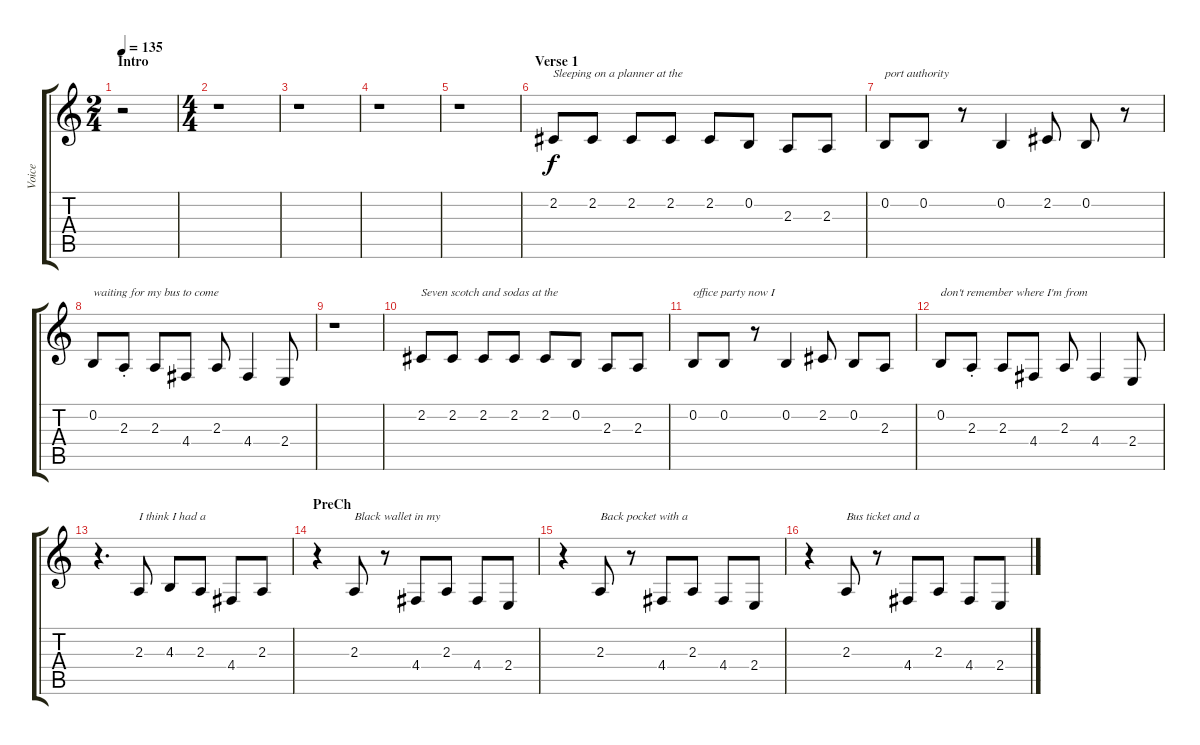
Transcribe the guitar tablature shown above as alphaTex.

\track ("Voice" "Voice") {instrument altosax}
\staff {score tabs}
\tuning (E4 B3 G3 D3 A2 E2) {hide}
\ts (2 4)
\section ("" "Intro")
\tempo 135
\clef g2
\ks c
r.2{dy f instrument altosax} |
\ts (4 4)
r.1 |
r.1 |
r.1 |
r.1 |
\section ("" "Verse 1")
2.2.8{txt "Sleeping on a planner at the"} 2.2.8 2.2.8 2.2.8 2.2.8 0.2.8 2.3.8 2.3.8 |
0.2.8{txt "port authority"} 0.2.8 r.8 0.2.4 2.2.8 0.2.8 r.8 |
0.2.8{txt "waiting for my bus to come"} 2.3{st}.8 2.3.8 4.4.8 2.3.8 4.4.4 2.4.8 |
r.1 |
2.2.8{txt "Seven scotch and sodas at the"} 2.2.8 2.2.8 2.2.8 2.2.8 0.2.8 2.3.8 2.3.8 |
0.2.8{txt "office party now I"} 0.2.8 r.8 0.2.4 2.2.8 0.2.8 2.3.8 |
0.2.8{txt "don't remember where I'm from"} 2.3{st}.8 2.3.8 4.4.8 2.3.8 4.4.4 2.4.8 |
r.4{d} 2.3.8{txt "I think I had a"} 4.3.8 2.3.8 4.4.8 2.3.8 |
\section ("" "PreCh")
r.4 2.3.8{txt "Black wallet in my"} r.8 4.4.8 2.3.8 4.4.8 2.4.8 |
r.4 2.3.8{txt "Back pocket with a"} r.8 4.4.8 2.3.8 4.4.8 2.4.8 |
r.4 2.3.8{txt "Bus ticket and a"} r.8 4.4.8 2.3.8 4.4.8 2.4.8
